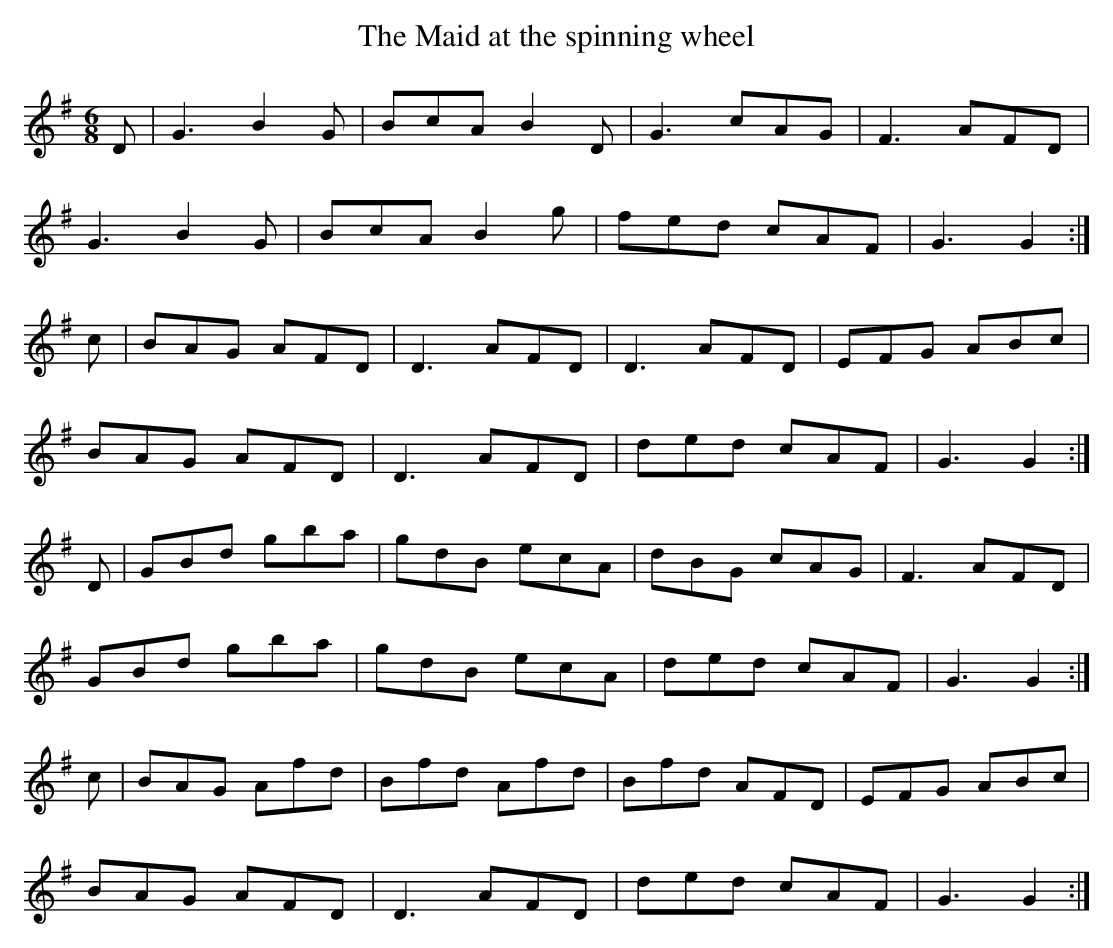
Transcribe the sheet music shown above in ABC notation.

X:1
T:Maid at the spinning wheel, The
M:6/8
L:1/8
K:G
D|G3 B2G|BcA B2D|G3 cAG|F3AFD|
G3 B2G|BcA B2g|fed cAF|G3 G2:|
c|BAG AFD|D3 AFD|D3 AFD|EFG ABc|
BAG AFD|D3 AFD|ded cAF|G3 G2:|
D|GBd gba|gdB ecA|dBG cAG|F3 AFD|
GBd gba|gdB ecA|ded cAF|G3 G2:|
c|BAG Afd|Bfd Afd|Bfd AFD|EFG ABc|
BAG AFD|D3 AFD|ded cAF|G3 G2:|
